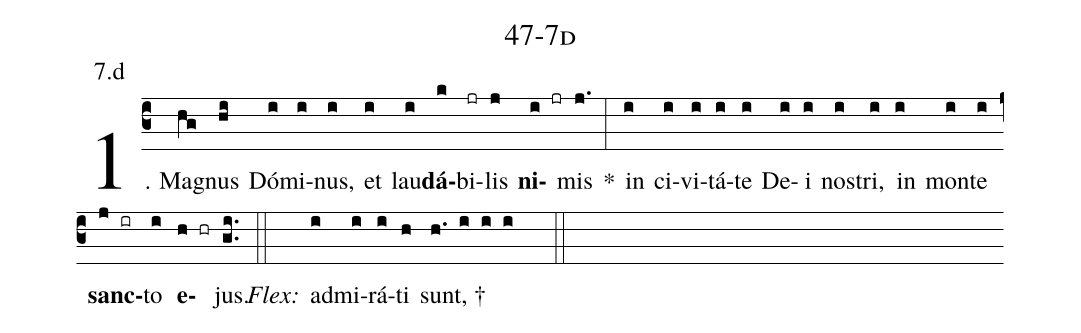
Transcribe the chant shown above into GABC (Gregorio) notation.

name: 47-7d;
annotation: 7.d;
%%
(c3)1. Ma(hg)gnus(hi) Dó(i)mi(i)nus,(i) et(i) lau(i)<b>dá</b>(k)bi(jr)lis(j) <b>ni</b>(i jr)mis(j.) *(:) in(i) ci(i)vi(i)tá(i)te(i) De(i)i(i) nos(i)tri,(i) in(i) mon(i)te(i) <b>sanc</b>(j ir)to(i) <b>e</b>(h hr)jus.(gi..) (::)
<i>Flex:</i>()  ad(i)mi(i)rá(i)ti(h) sunt, †(h. i i i  ::)
